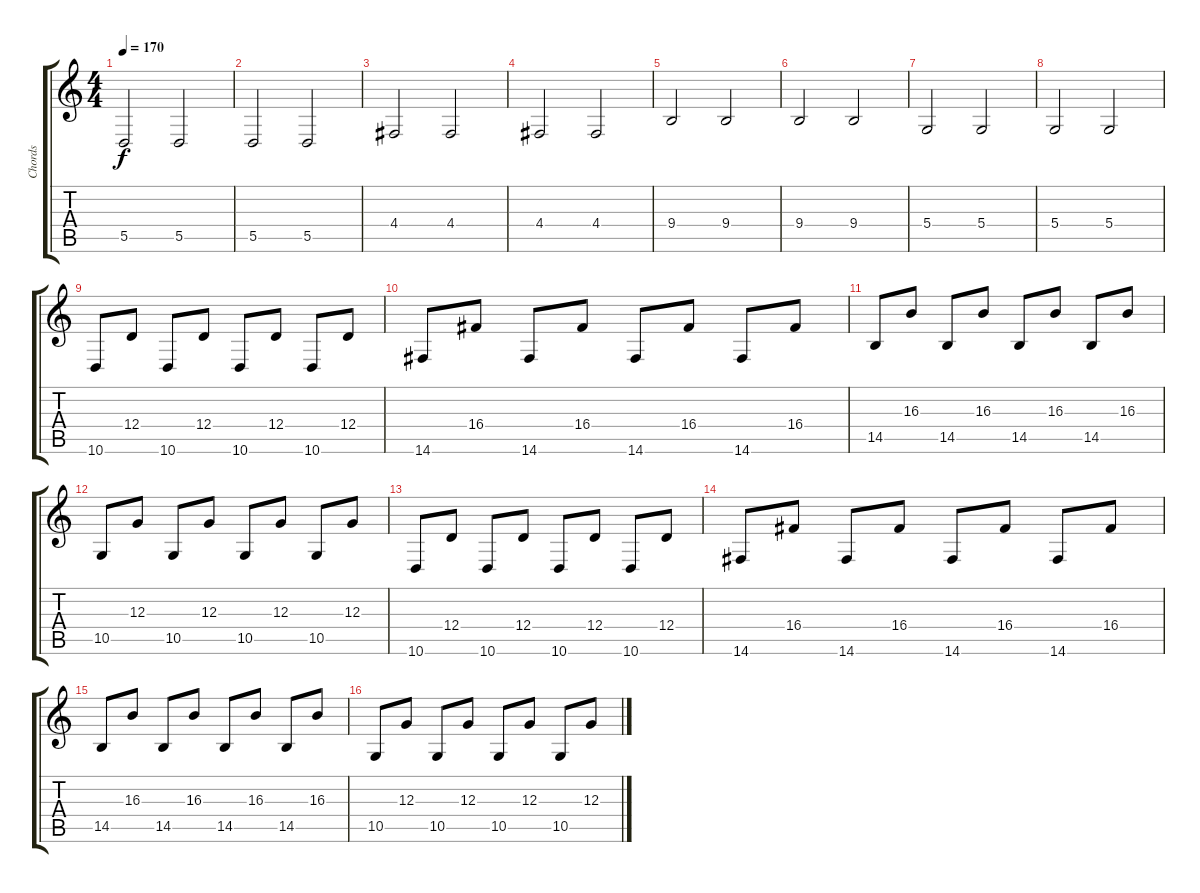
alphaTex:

\track ("Chords" "Chords") {instrument lead2sawtooth}
\staff {score tabs}
\tuning (E4 B3 G3 D3 A2 E2) {hide}
\ts (4 4)
\tempo 170
\clef g2
\ks c
5.5.2{dy f} 5.5.2 |
5.5.2 5.5.2 |
4.4.2 4.4.2 |
4.4.2 4.4.2 |
9.4.2 9.4.2 |
9.4.2 9.4.2 |
5.4.2 5.4.2 |
5.4.2 5.4.2 |
10.6.8 12.4.8 10.6.8 12.4.8 10.6.8 12.4.8 10.6.8 12.4.8 |
14.6.8 16.4.8 14.6.8 16.4.8 14.6.8 16.4.8 14.6.8 16.4.8 |
14.5.8 16.3.8 14.5.8 16.3.8 14.5.8 16.3.8 14.5.8 16.3.8 |
10.5.8 12.3.8 10.5.8 12.3.8 10.5.8 12.3.8 10.5.8 12.3.8 |
10.6.8 12.4.8 10.6.8 12.4.8 10.6.8 12.4.8 10.6.8 12.4.8 |
14.6.8 16.4.8 14.6.8 16.4.8 14.6.8 16.4.8 14.6.8 16.4.8 |
14.5.8 16.3.8 14.5.8 16.3.8 14.5.8 16.3.8 14.5.8 16.3.8 |
10.5.8 12.3.8 10.5.8 12.3.8 10.5.8 12.3.8 10.5.8 12.3.8
